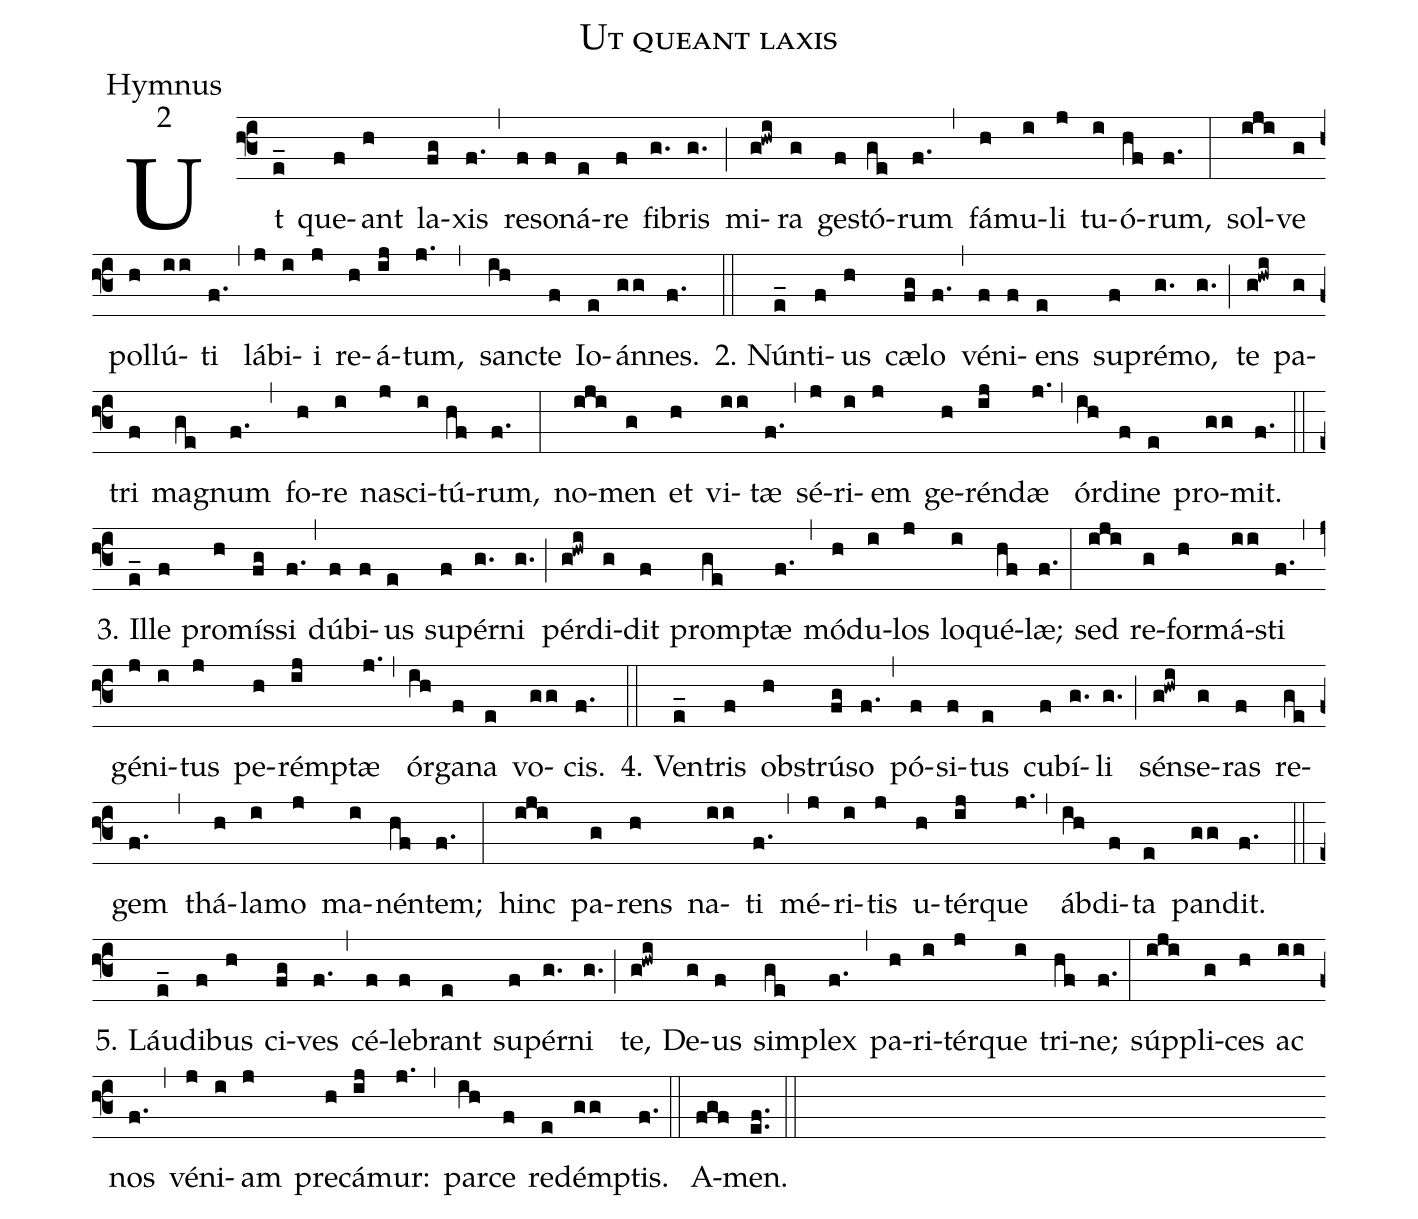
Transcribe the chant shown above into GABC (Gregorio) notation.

name:Ut queant laxis;
office-part:Hymnus;
mode:2;
%%
(f3) Ut(e_) que(f)ant(h) la(fg)xis(f.) (,) re(f)so(f)ná(e)re(f) fi(g.)bris(g.) (;)
mi(g!hwi)ra(g) ge(f)stó(ge)rum(f.) (,) fá(h)mu(i)li(j) tu(i)ó(hf)rum,(f.) (:)
sol(iji)ve(g) pol(h)lú(ii)ti(f.) (,) lá(j)bi(i)i(j) re(h)á(ij)tum,(j.) (,)
san(ih)cte(f) Io(e)án(gg)nes.(f.) (::)

2. Nún(e_)ti(f)us(h) cæ(fg)lo(f.) (,) vé(f)ni(f)ens(e) su(f)pré(g.)mo,(g.) (;)
te(g!hwi) pa(g)tri(f) ma(ge)gnum(f.) (,) fo(h)re(i) na(j)sci(i)tú(hf)rum,(f.) (:)
no(iji)men(g) et(h) vi(ii)tæ(f.) (,) sé(j)ri(i)em(j) ge(h)rén(ij)dæ(j.) (,)
ór(ih)di(f)ne(e) pro(gg)mit.(f.) (::)

3. Il(e_)le(f) pro(h)mís(fg)si(f.) (,) dú(f)bi(f)us(e) su(f)pér(g.)ni(g.) (;)
pér(g!hwi)di(g)dit(f) prom(ge)ptæ(f.) (,) mó(h)du(i)los(j) lo(i)qué(hf)læ;(f.) (:)
sed(iji) re(g)for(h)má(ii)sti(f.) (,) gé(j)ni(i)tus(j) pe(h)rém(ij)ptæ(j.) (,)
ór(ih)ga(f)na(e) vo(gg)cis.(f.) (::)

4. Ven(e_)tris(f) ob(h)strú(fg)so(f.) (,) pó(f)si(f)tus(e) cu(f)bí(g.)li(g.) (;)
sén(g!hwi)se(g)ras(f) re(ge)gem(f.) (,) thá(h)la(i)mo(j) ma(i)nén(hf)tem;(f.) (:)
hinc(iji) pa(g)rens(h) na(ii)ti(f.) (,) mé(j)ri(i)tis(j) u(h)tér(ij)que(j.) (,)
áb(ih)di(f)ta(e) pan(gg)dit.(f.) (::)

5. Láu(e_)di(f)bus(h) ci(fg)ves(f.) (,) cé(f)le(f)brant(e) su(f)pér(g.)ni(g.) (;)
te,(g!hwi) De(g)us(f) sim(ge)plex(f.) (,) pa(h)ri(i)tér(j)que(i) tri(hf)ne;(f.) (:)
súp(iji)pli(g)ces(h) ac(ii) nos(f.) (,) vé(j)ni(i)am(j) pre(h)cá(ij)mur:(j.) (,)
par(ih)ce(f) re(e)dém(gg)ptis.(f.) (::)
A(fgf)men.(ef..) (::)
